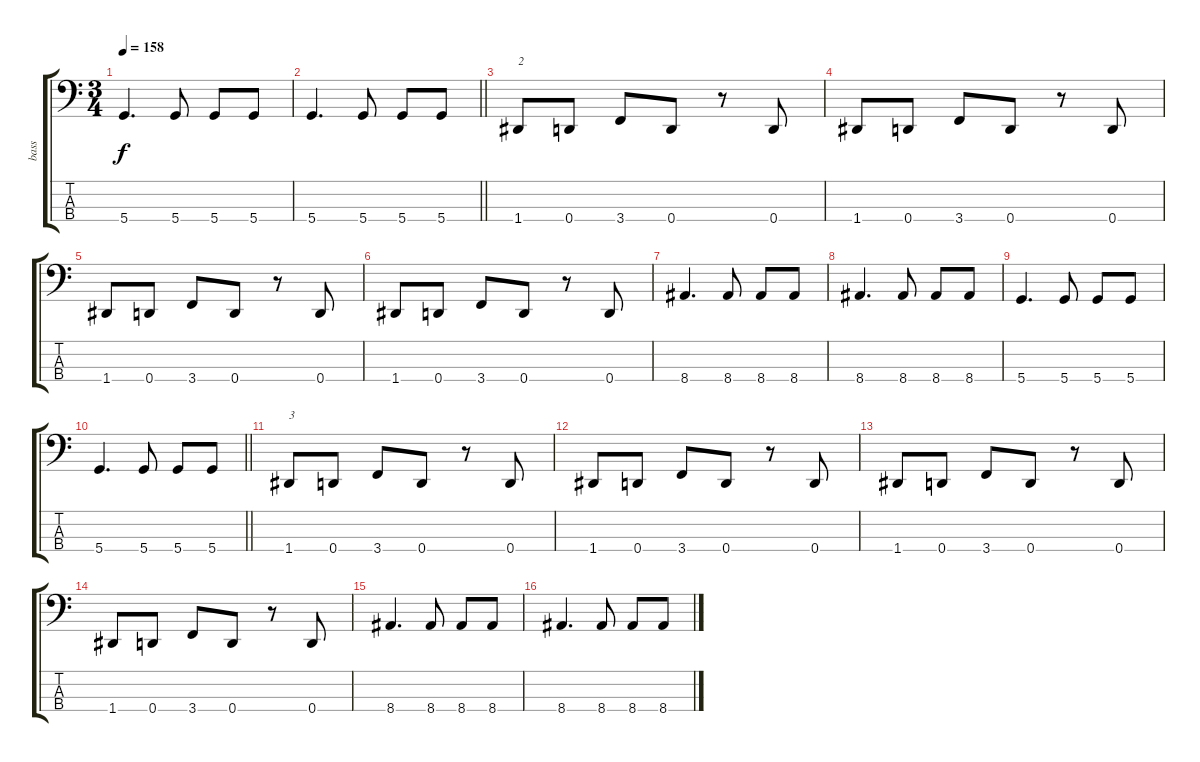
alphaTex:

\track ("bass" "bass") {instrument electricbassfinger}
\staff {score tabs}
\tuning (G2 D2 A1 D1) {hide}
\ts (3 4)
\tempo 158
\clef f4
\ks c
5.4.4{d dy f} 5.4.8 5.4.8 5.4.8 |
\barLineRight lightlight
5.4.4{d} 5.4.8 5.4.8 5.4.8 |
1.4.8{txt "2"} 0.4.8 3.4.8 0.4.8 r.8 0.4.8 |
1.4.8 0.4.8 3.4.8 0.4.8 r.8 0.4.8 |
1.4.8 0.4.8 3.4.8 0.4.8 r.8 0.4.8 |
1.4.8 0.4.8 3.4.8 0.4.8 r.8 0.4.8 |
8.4.4{d} 8.4.8 8.4.8 8.4.8 |
8.4.4{d} 8.4.8 8.4.8 8.4.8 |
5.4.4{d} 5.4.8 5.4.8 5.4.8 |
\barLineRight lightlight
5.4.4{d} 5.4.8 5.4.8 5.4.8 |
1.4.8{txt "3"} 0.4.8 3.4.8 0.4.8 r.8 0.4.8 |
1.4.8 0.4.8 3.4.8 0.4.8 r.8 0.4.8 |
1.4.8 0.4.8 3.4.8 0.4.8 r.8 0.4.8 |
1.4.8 0.4.8 3.4.8 0.4.8 r.8 0.4.8 |
8.4.4{d} 8.4.8 8.4.8 8.4.8 |
8.4.4{d} 8.4.8 8.4.8 8.4.8
